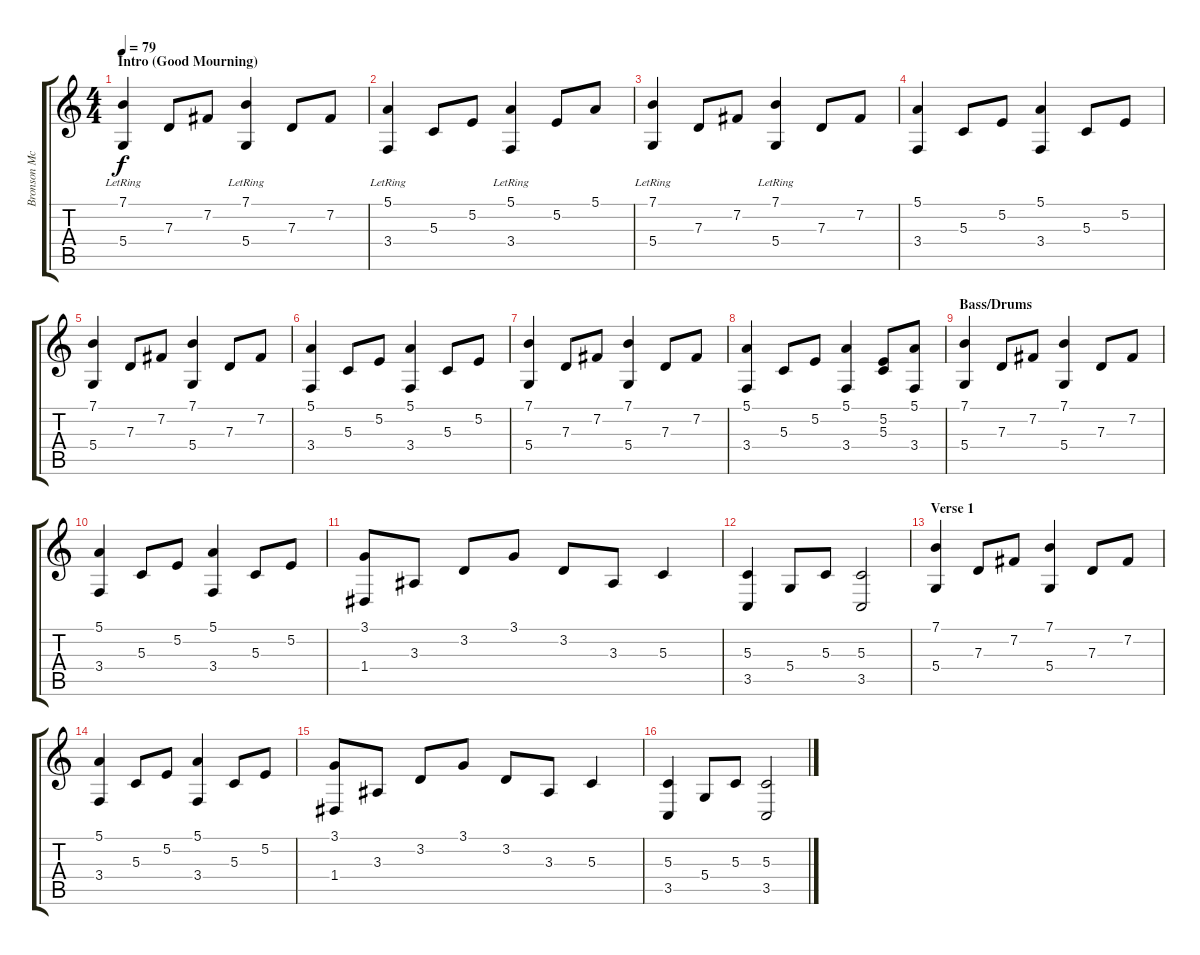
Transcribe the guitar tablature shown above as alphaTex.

\track ("Bronson McDowall (Piano)* (See f5)" "Bronson Mc") {instrument electricgrandpiano}
\staff {score tabs}
\tuning (E4 B3 G3 D3 A2 E2) {hide}
\ts (4 4)
\section ("" "Intro (Good Mourning)")
\tempo 79
\clef g2
\ks c
(7.1 5.4{lr}).4{dy f instrument electricgrandpiano} 7.3.8 7.2.8 (7.1 5.4{lr}).4 7.3.8 7.2.8 |
(5.1 3.4{lr}).4 5.3.8 5.2.8 (5.1 3.4{lr}).4 5.2.8 5.1.8 |
(7.1 5.4{lr}).4 7.3.8 7.2.8 (7.1 5.4{lr}).4 7.3.8 7.2.8 |
(5.1 3.4).4 5.3.8 5.2.8 (5.1 3.4).4 5.3.8 5.2.8 |
(7.1 5.4).4 7.3.8 7.2.8 (7.1 5.4).4 7.3.8 7.2.8 |
(5.1 3.4).4 5.3.8 5.2.8 (5.1 3.4).4 5.3.8 5.2.8 |
(7.1 5.4).4 7.3.8 7.2.8 (7.1 5.4).4 7.3.8 7.2.8 |
(5.1 3.4).4 5.3.8 5.2.8 (5.1 3.4).4 (5.2 5.3).8 (5.1 3.4).8 |
\section ("" "Bass/Drums")
(7.1 5.4).4 7.3.8 7.2.8 (7.1 5.4).4 7.3.8 7.2.8 |
(5.1 3.4).4 5.3.8 5.2.8 (5.1 3.4).4 5.3.8 5.2.8 |
(3.1 1.4).8 3.3.8 3.2.8 3.1.8 3.2.8 3.3.8 5.3.4 |
(5.3 3.5).4 5.4.8 5.3.8 (5.3 3.5).2 |
\section ("" "Verse 1")
(7.1 5.4).4 7.3.8 7.2.8 (7.1 5.4).4 7.3.8 7.2.8 |
(5.1 3.4).4 5.3.8 5.2.8 (5.1 3.4).4 5.3.8 5.2.8 |
(3.1 1.4).8 3.3.8 3.2.8 3.1.8 3.2.8 3.3.8 5.3.4 |
(5.3 3.5).4 5.4.8 5.3.8 (5.3 3.5).2
